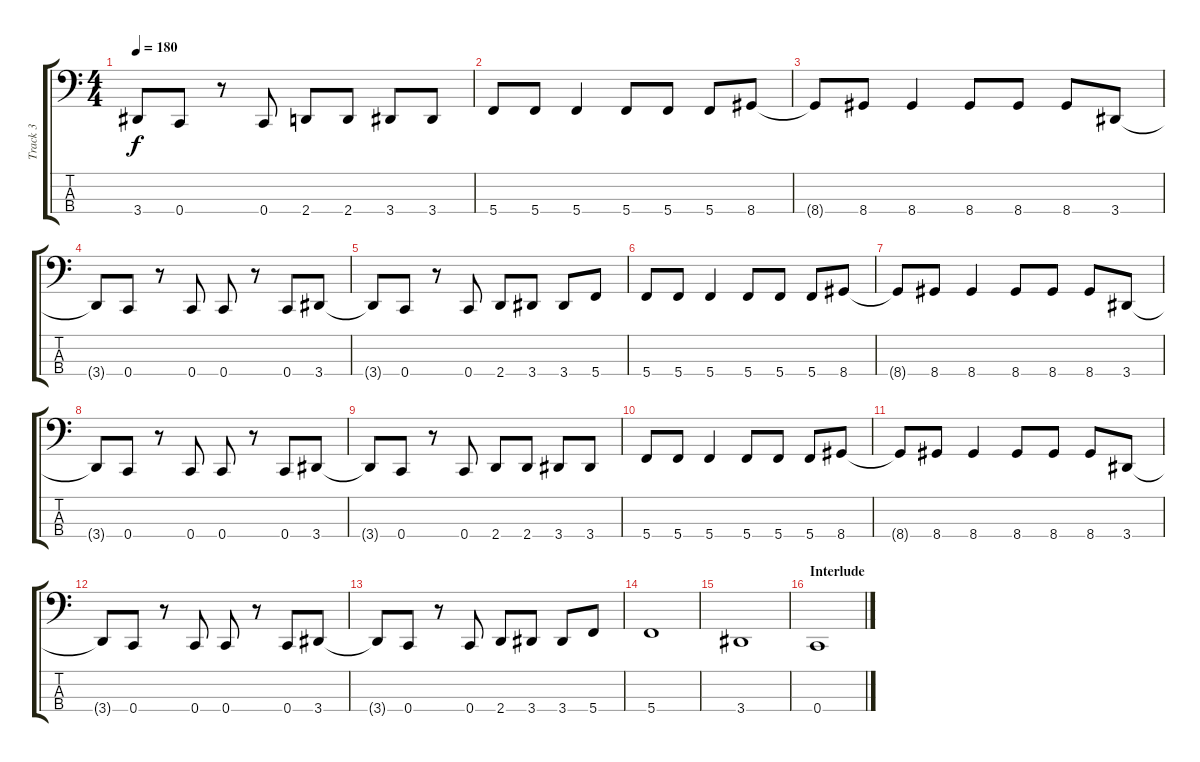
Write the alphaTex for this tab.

\track ("Track 3" "Track 3") {instrument electricbasspick}
\staff {score tabs}
\tuning (F2 C2 G1 C1) {hide}
\ts (4 4)
\tempo 180
\clef f4
\ks c
3.4{t}.8{dy f} 0.4.8 r.8 0.4.8 2.4.8 2.4.8 3.4.8 3.4.8 |
5.4.8 5.4.8 5.4.4 5.4.8 5.4.8 5.4.8 8.4.8 |
8.4{t}.8 8.4.8 8.4.4 8.4.8 8.4.8 8.4.8 3.4.8 |
3.4{t}.8 0.4.8 r.8 0.4.8 0.4.8 r.8 0.4.8 3.4.8 |
3.4{t}.8 0.4.8 r.8 0.4.8 2.4.8 3.4.8 3.4.8 5.4.8 |
5.4.8 5.4.8 5.4.4 5.4.8 5.4.8 5.4.8 8.4.8 |
8.4{t}.8 8.4.8 8.4.4 8.4.8 8.4.8 8.4.8 3.4.8 |
3.4{t}.8 0.4.8 r.8 0.4.8 0.4.8 r.8 0.4.8 3.4.8 |
3.4{t}.8 0.4.8 r.8 0.4.8 2.4.8 2.4.8 3.4.8 3.4.8 |
5.4.8 5.4.8 5.4.4 5.4.8 5.4.8 5.4.8 8.4.8 |
8.4{t}.8 8.4.8 8.4.4 8.4.8 8.4.8 8.4.8 3.4.8 |
3.4{t}.8 0.4.8 r.8 0.4.8 0.4.8 r.8 0.4.8 3.4.8 |
3.4{t}.8 0.4.8 r.8 0.4.8 2.4.8 3.4.8 3.4.8 5.4.8 |
5.4.1 |
3.4.1 |
\section ("" "Interlude")
0.4.1
